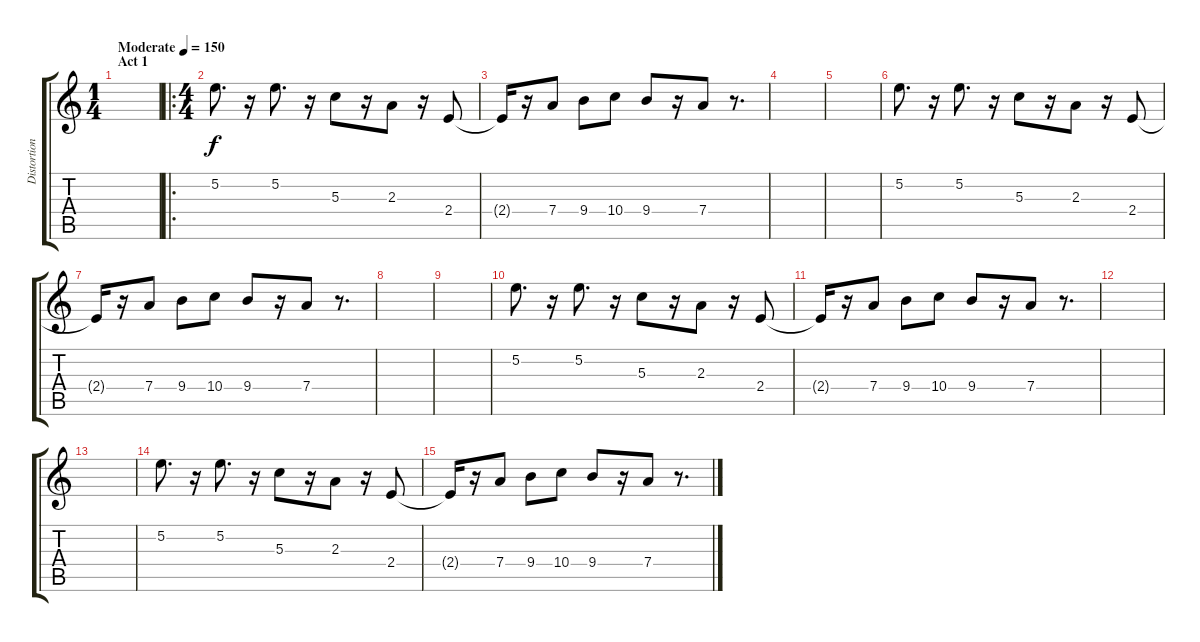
\track ("Distortion Guitar (Right)" "Distortion") {instrument distortionguitar}
\staff {score tabs}
\tuning (E4 B3 G3 D3 A2 E2) {hide}
\ts (1 4)
\section ("" "Act 1")
\tempo (150 "Moderate")
\clef g2
\ks c
|
\ro
\ts (4 4)
5.2.8{d} r.16 5.2.8{d} r.16 5.3.8 r.16 2.3.8 r.16 2.4.8 |
2.4{t}.16 r.16 7.4.8 9.4.8 10.4.8 9.4.8 r.16 7.4.8 r.8{d} |
|
|
5.2.8{d} r.16 5.2.8{d} r.16 5.3.8 r.16 2.3.8 r.16 2.4.8 |
2.4{t}.16 r.16 7.4.8 9.4.8 10.4.8 9.4.8 r.16 7.4.8 r.8{d} |
|
|
5.2.8{d} r.16 5.2.8{d} r.16 5.3.8 r.16 2.3.8 r.16 2.4.8 |
2.4{t}.16 r.16 7.4.8 9.4.8 10.4.8 9.4.8 r.16 7.4.8 r.8{d} |
|
|
5.2.8{d} r.16 5.2.8{d} r.16 5.3.8 r.16 2.3.8 r.16 2.4.8 |
2.4{t}.16 r.16 7.4.8 9.4.8 10.4.8 9.4.8 r.16 7.4.8 r.8{d}
